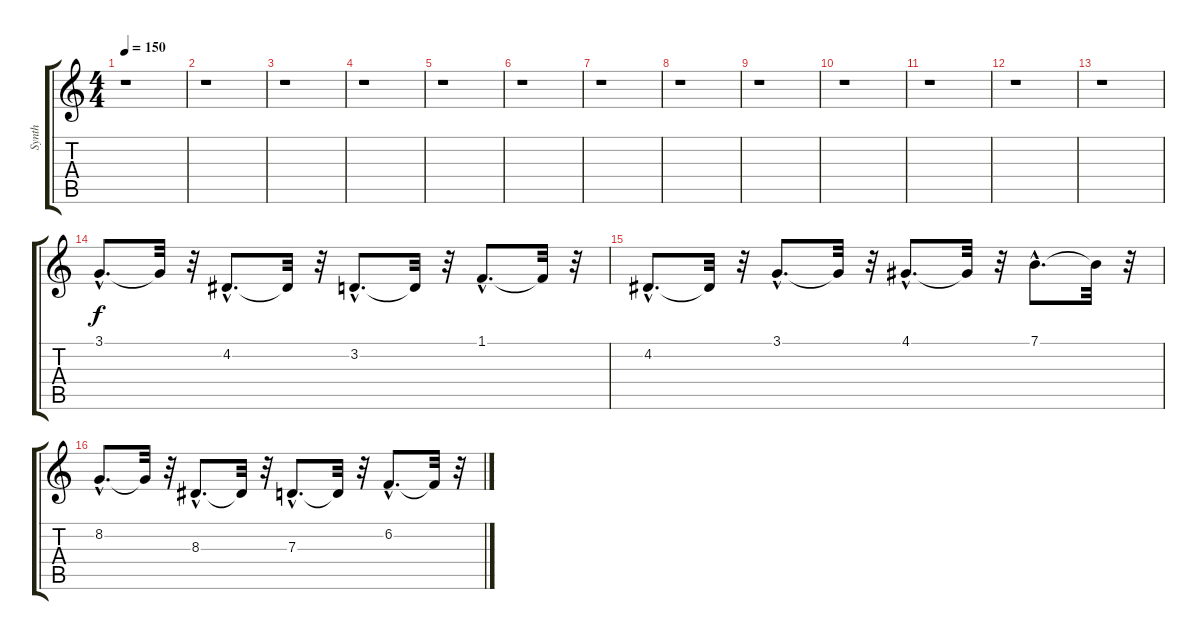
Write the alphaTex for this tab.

\track ("Synth" "Synth") {instrument churchorgan}
\staff {score tabs}
\tuning (E4 B3 G3 D3 A2 E2) {hide}
\ts (4 4)
\tempo 150
\clef g2
\ks c
r.1{dy f instrument churchorgan} |
r.1 |
r.1 |
r.1 |
r.1 |
r.1 |
r.1 |
r.1 |
r.1 |
r.1 |
r.1 |
r.1 |
r.1 |
3.1{hac}.8{d instrument churchorgan} 3.1{t}.32 r.32 4.2{hac}.8{d} 4.2{t}.32 r.32 3.2{hac}.8{d} 3.2{t}.32 r.32 1.1{hac}.8{d} 1.1{t}.32 r.32 |
4.2{hac}.8{d} 4.2{t}.32 r.32 3.1{hac}.8{d} 3.1{t}.32 r.32 4.1{hac}.8{d} 4.1{t}.32 r.32 7.1{hac}.8{d} 7.1{t}.32 r.32 |
8.2{hac}.8{d} 8.2{t}.32 r.32 8.3{hac}.8{d} 8.3{t}.32 r.32 7.3{hac}.8{d} 7.3{t}.32 r.32 6.2{hac}.8{d} 6.2{t}.32 r.32
